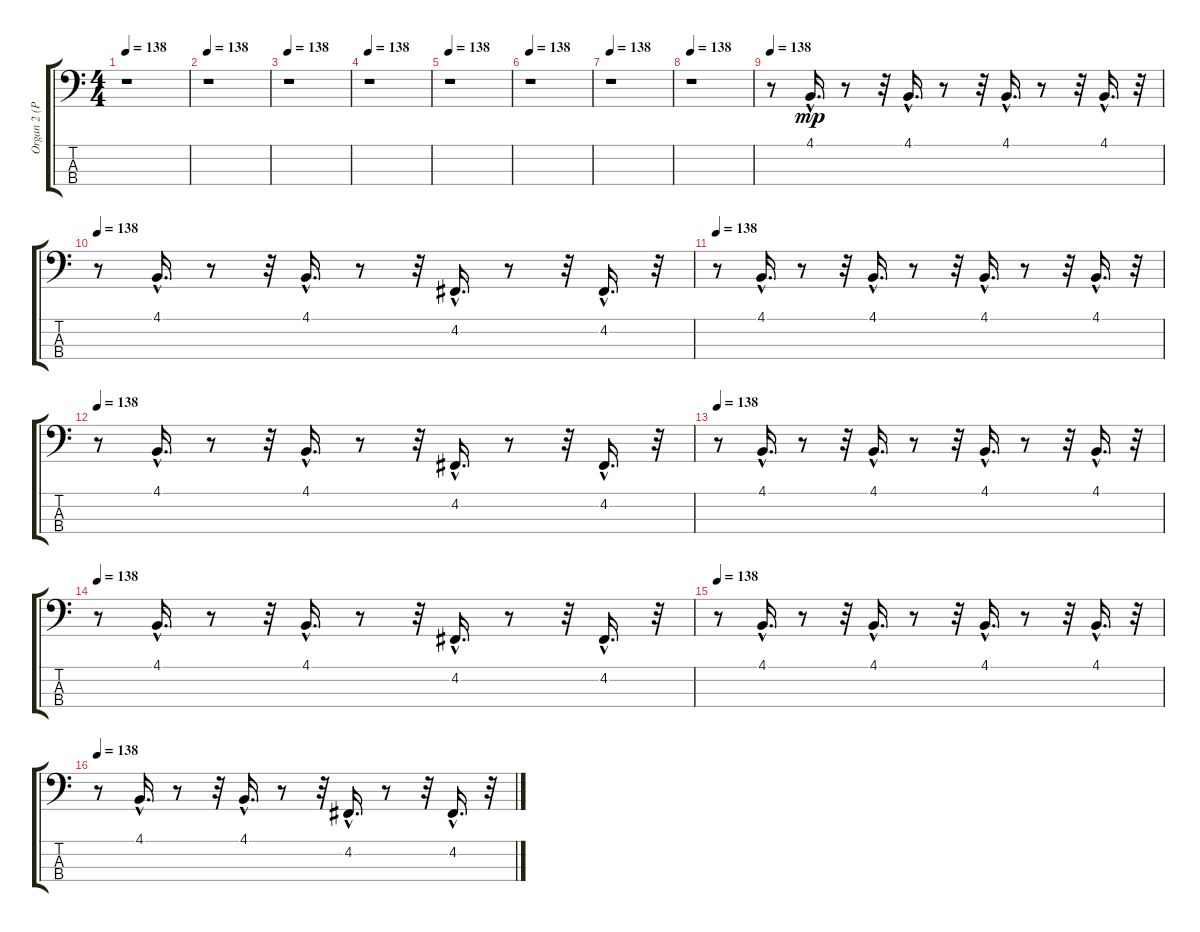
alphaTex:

\track ("Organ 2 (Percussive)" "Organ 2 (P") {instrument percussiveorgan}
\staff {score tabs}
\tuning (G2 D2 A1 E1) {hide}
\ts (4 4)
\tempo 138
\clef f4
\ks c
r.1{dy mp instrument percussiveorgan} |
\tempo 138
r.1 |
\tempo 138
r.1 |
\tempo 138
r.1 |
\tempo 138
r.1 |
\tempo 138
r.1 |
\tempo 138
r.1 |
\tempo 138
r.1 |
\tempo 138
r.8 4.1{hac}.16{d} r.8 r.32 4.1{hac}.16{d} r.8 r.32 4.1{hac}.16{d} r.8 r.32 4.1{hac}.16{d} r.32 |
\tempo 138
r.8 4.1{hac}.16{d} r.8 r.32 4.1{hac}.16{d} r.8 r.32 4.2{hac}.16{d} r.8 r.32 4.2{hac}.16{d} r.32 |
\tempo 138
r.8 4.1{hac}.16{d} r.8 r.32 4.1{hac}.16{d} r.8 r.32 4.1{hac}.16{d} r.8 r.32 4.1{hac}.16{d} r.32 |
\tempo 138
r.8 4.1{hac}.16{d} r.8 r.32 4.1{hac}.16{d} r.8 r.32 4.2{hac}.16{d} r.8 r.32 4.2{hac}.16{d} r.32 |
\tempo 138
r.8 4.1{hac}.16{d} r.8 r.32 4.1{hac}.16{d} r.8 r.32 4.1{hac}.16{d} r.8 r.32 4.1{hac}.16{d} r.32 |
\tempo 138
r.8 4.1{hac}.16{d} r.8 r.32 4.1{hac}.16{d} r.8 r.32 4.2{hac}.16{d} r.8 r.32 4.2{hac}.16{d} r.32 |
\tempo 138
r.8 4.1{hac}.16{d} r.8 r.32 4.1{hac}.16{d} r.8 r.32 4.1{hac}.16{d} r.8 r.32 4.1{hac}.16{d} r.32 |
\tempo 138
r.8 4.1{hac}.16{d} r.8 r.32 4.1{hac}.16{d} r.8 r.32 4.2{hac}.16{d} r.8 r.32 4.2{hac}.16{d} r.32
